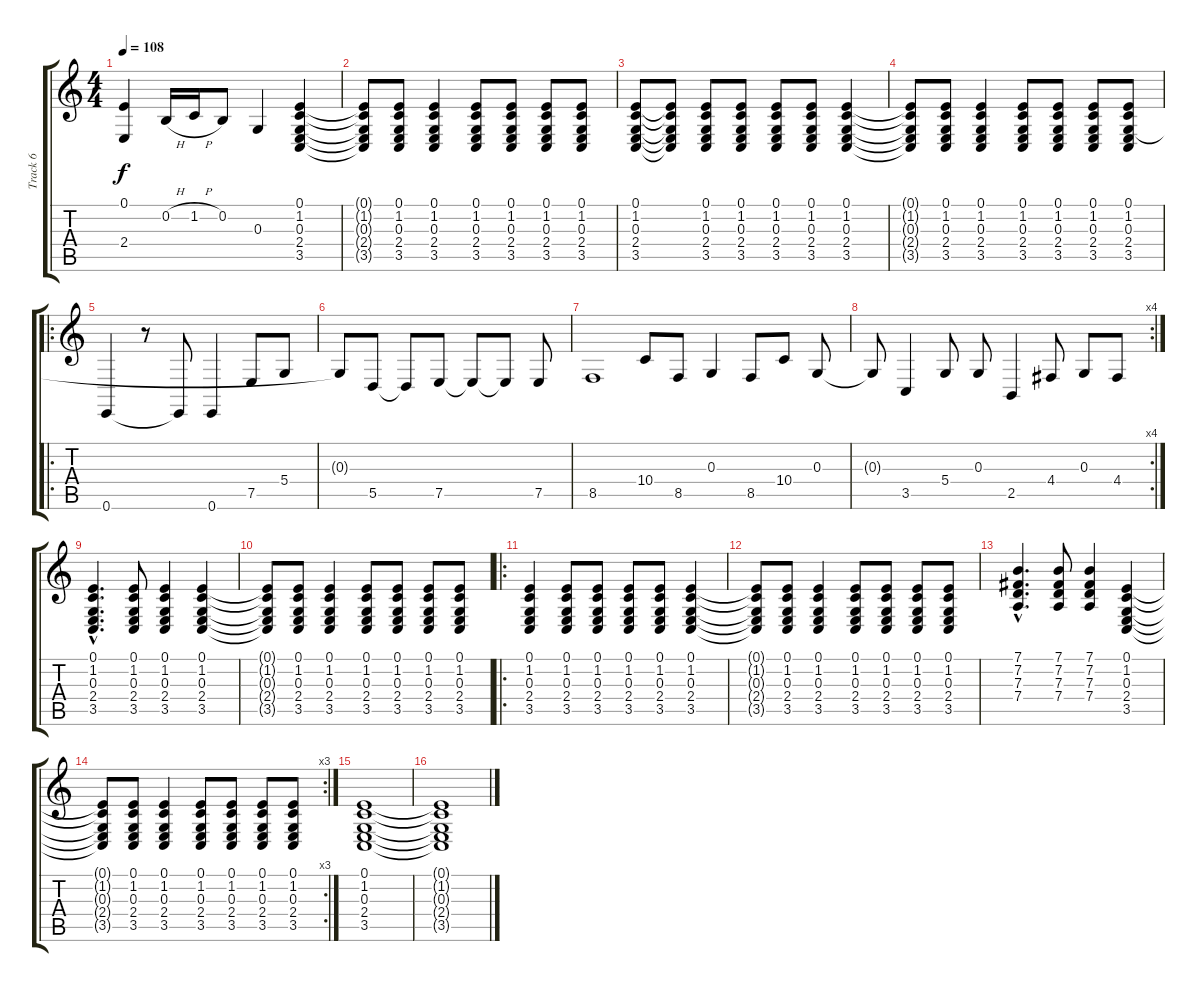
\track ("Track 6" "Track 6") {instrument pad8sweep}
\staff {score tabs}
\tuning (E4 B3 G3 D3 A2 E2) {hide}
\ts (4 4)
\tempo 108
\clef g2
\ks c
(0.1 2.4).4{dy f} 0.2{h}.16 1.2{h}.16 0.2.8 0.3.4 (0.1 1.2 0.3 2.4 3.5).4 |
(0.1{t} 1.2{t} 0.3{t} 2.4{t} 3.5{t}).8 (0.1 1.2 0.3 2.4 3.5).8 (0.1 1.2 0.3 2.4 3.5).4 (0.1 1.2 0.3 2.4 3.5).8 (0.1 1.2 0.3 2.4 3.5).8 (0.1 1.2 0.3 2.4 3.5).8 (0.1 1.2 0.3 2.4 3.5).8 |
(0.1 1.2 0.3 2.4 3.5).8 (0.1{t} 1.2{t} 0.3{t} 2.4{t} 3.5{t}).8 (0.1 1.2 0.3 2.4 3.5).8 (0.1 1.2 0.3 2.4 3.5).8 (0.1 1.2 0.3 2.4 3.5).8 (0.1 1.2 0.3 2.4 3.5).8 (0.1 1.2 0.3 2.4 3.5).4 |
(0.1{t} 1.2{t} 0.3{t} 2.4{t} 3.5{t}).8 (0.1 1.2 0.3 2.4 3.5).8 (0.1 1.2 0.3 2.4 3.5).4 (0.1 1.2 0.3 2.4 3.5).8 (0.1 1.2 0.3 2.4 3.5).8 (0.1 1.2 0.3 2.4 3.5).8 (0.1 1.2 0.3 2.4 3.5).8 |
\ro
0.6.4 r.8 0.6{t}.8 0.6.4 7.5.8 5.4.8 |
0.3{t}.8 5.5.8 5.5{t}.8 7.5.8 7.5{t}.8 7.5{t}.8 7.5.8 |
8.5.1 10.4.8 8.5.8 0.3.4 8.5.8 10.4.8 0.3.8 |
\rc 4
0.3{t}.8 3.5.4 5.4.8 0.3.8 2.5.4 4.4.8 0.3.8 4.4.8 |
(0.1{hac} 1.2{hac} 0.3{hac} 2.4{hac} 3.5{hac}).4{d} (0.1 1.2 0.3 2.4 3.5).8 (0.1 1.2 0.3 2.4 3.5).4 (0.1 1.2 0.3 2.4 3.5).4 |
(0.1{t} 1.2{t} 0.3{t} 2.4{t} 3.5{t}).8 (0.1 1.2 0.3 2.4 3.5).8 (0.1 1.2 0.3 2.4 3.5).4 (0.1 1.2 0.3 2.4 3.5).8 (0.1 1.2 0.3 2.4 3.5).8 (0.1 1.2 0.3 2.4 3.5).8 (0.1 1.2 0.3 2.4 3.5).8 |
\ro
(0.1 1.2 0.3 2.4 3.5).4 (0.1 1.2 0.3 2.4 3.5).8 (0.1 1.2 0.3 2.4 3.5).8 (0.1 1.2 0.3 2.4 3.5).8 (0.1 1.2 0.3 2.4 3.5).8 (0.1 1.2 0.3 2.4 3.5).4 |
(0.1{t} 1.2{t} 0.3{t} 2.4{t} 3.5{t}).8 (0.1 1.2 0.3 2.4 3.5).8 (0.1 1.2 0.3 2.4 3.5).4 (0.1 1.2 0.3 2.4 3.5).8 (0.1 1.2 0.3 2.4 3.5).8 (0.1 1.2 0.3 2.4 3.5).8 (0.1 1.2 0.3 2.4 3.5).8 |
(7.1{hac} 7.2{hac} 7.3{hac} 7.4{hac}).4{d} (7.1 7.2 7.3 7.4).8 (7.1 7.2 7.3 7.4).4 (0.1 1.2 0.3 2.4 3.5).4 |
\rc 3
(0.1{t} 1.2{t} 0.3{t} 2.4{t} 3.5{t}).8 (0.1 1.2 0.3 2.4 3.5).8 (0.1 1.2 0.3 2.4 3.5).4 (0.1 1.2 0.3 2.4 3.5).8 (0.1 1.2 0.3 2.4 3.5).8 (0.1 1.2 0.3 2.4 3.5).8 (0.1 1.2 0.3 2.4 3.5).8 |
(0.1 1.2 0.3 2.4 3.5).1 |
(0.1{t} 1.2{t} 0.3{t} 2.4{t} 3.5{t}).1
